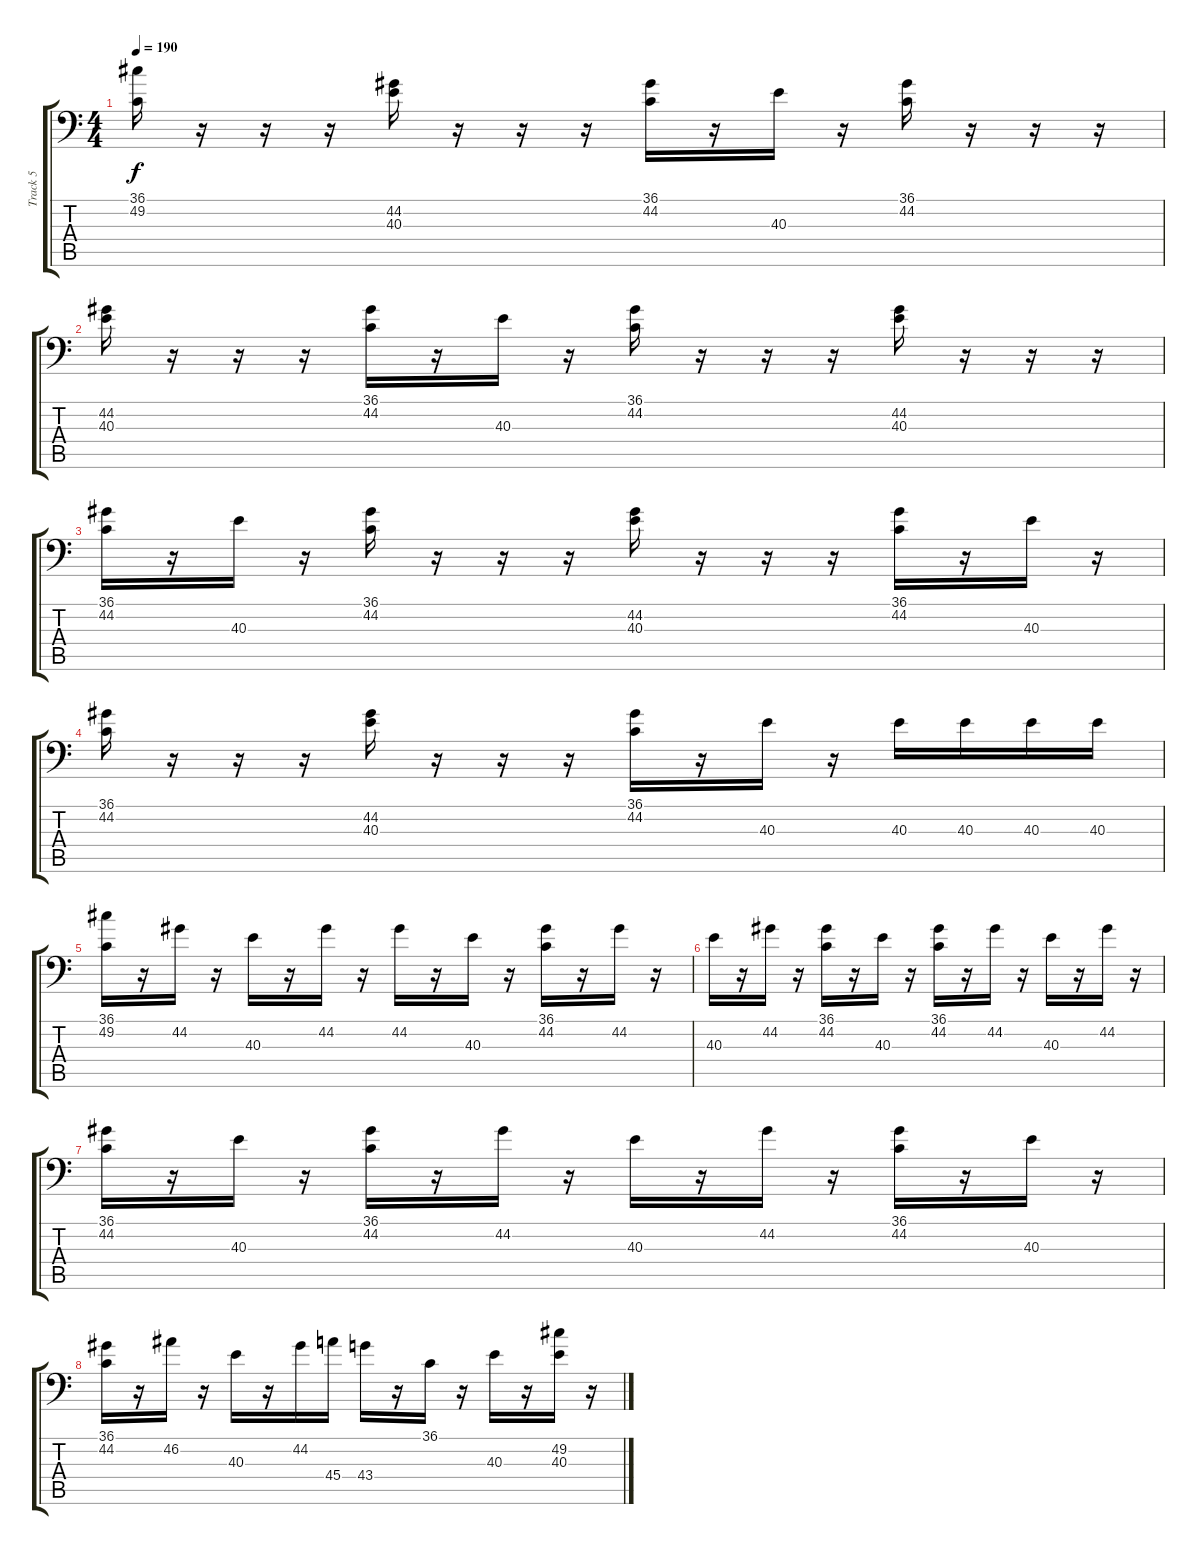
\track ("Track 5" "Track 5") {instrument acousticgrandpiano}
\staff {score tabs}
\tuning (C-1 C-1 C-1 C-1 C-1 C-1) {hide}
\ts (4 4)
\tempo 190
\clef f4
\ks c
(36.1 49.2).16{dy f} r.16 r.16 r.16 (44.2 40.3).16 r.16 r.16 r.16 (36.1 44.2).16 r.16 40.3.16 r.16 (36.1 44.2).16 r.16 r.16 r.16 |
(44.2 40.3).16 r.16 r.16 r.16 (36.1 44.2).16 r.16 40.3.16 r.16 (36.1 44.2).16 r.16 r.16 r.16 (44.2 40.3).16 r.16 r.16 r.16 |
(36.1 44.2).16 r.16 40.3.16 r.16 (36.1 44.2).16 r.16 r.16 r.16 (44.2 40.3).16 r.16 r.16 r.16 (36.1 44.2).16 r.16 40.3.16 r.16 |
(36.1 44.2).16 r.16 r.16 r.16 (44.2 40.3).16 r.16 r.16 r.16 (36.1 44.2).16 r.16 40.3.16 r.16 40.3.16 40.3.16 40.3.16 40.3.16 |
(36.1 49.2).16 r.16 44.2.16 r.16 40.3.16 r.16 44.2.16 r.16 44.2.16 r.16 40.3.16 r.16 (36.1 44.2).16 r.16 44.2.16 r.16 |
40.3.16 r.16 44.2.16 r.16 (36.1 44.2).16 r.16 40.3.16 r.16 (36.1 44.2).16 r.16 44.2.16 r.16 40.3.16 r.16 44.2.16 r.16 |
(36.1 44.2).16 r.16 40.3.16 r.16 (36.1 44.2).16 r.16 44.2.16 r.16 40.3.16 r.16 44.2.16 r.16 (36.1 44.2).16 r.16 40.3.16 r.16 |
(36.1 44.2).16 r.16 46.2.16 r.16 40.3.16 r.16 44.2.16 45.4.16 43.4.16 r.16 36.1.16 r.16 40.3.16 r.16 (49.2 40.3).16 r.16
